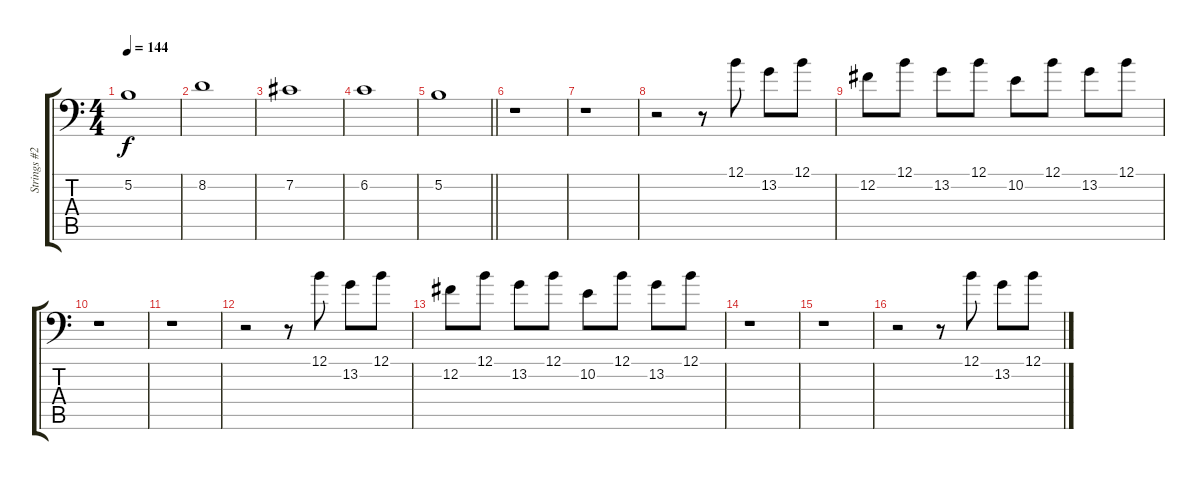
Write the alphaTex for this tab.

\track ("Strings #2" "Strings #2") {instrument violin}
\staff {score tabs}
\tuning (B3 Gb3 D3 A2 E2 A1) {hide}
\ts (4 4)
\tempo 144
\clef f4
\ks c
5.2.1{dy f} |
8.2.1 |
7.2.1 |
6.2.1 |
\barLineRight lightlight
5.2.1 |
r.1{volume 13} |
r.1 |
r.2 r.8 12.1.8 13.2.8 12.1.8 |
12.2.8 12.1.8 13.2.8 12.1.8 10.2.8 12.1.8 13.2.8 12.1.8 |
r.1 |
r.1 |
r.2 r.8 12.1.8 13.2.8 12.1.8 |
12.2.8 12.1.8 13.2.8 12.1.8 10.2.8 12.1.8 13.2.8 12.1.8 |
r.1 |
r.1 |
r.2 r.8 12.1.8 13.2.8 12.1.8
